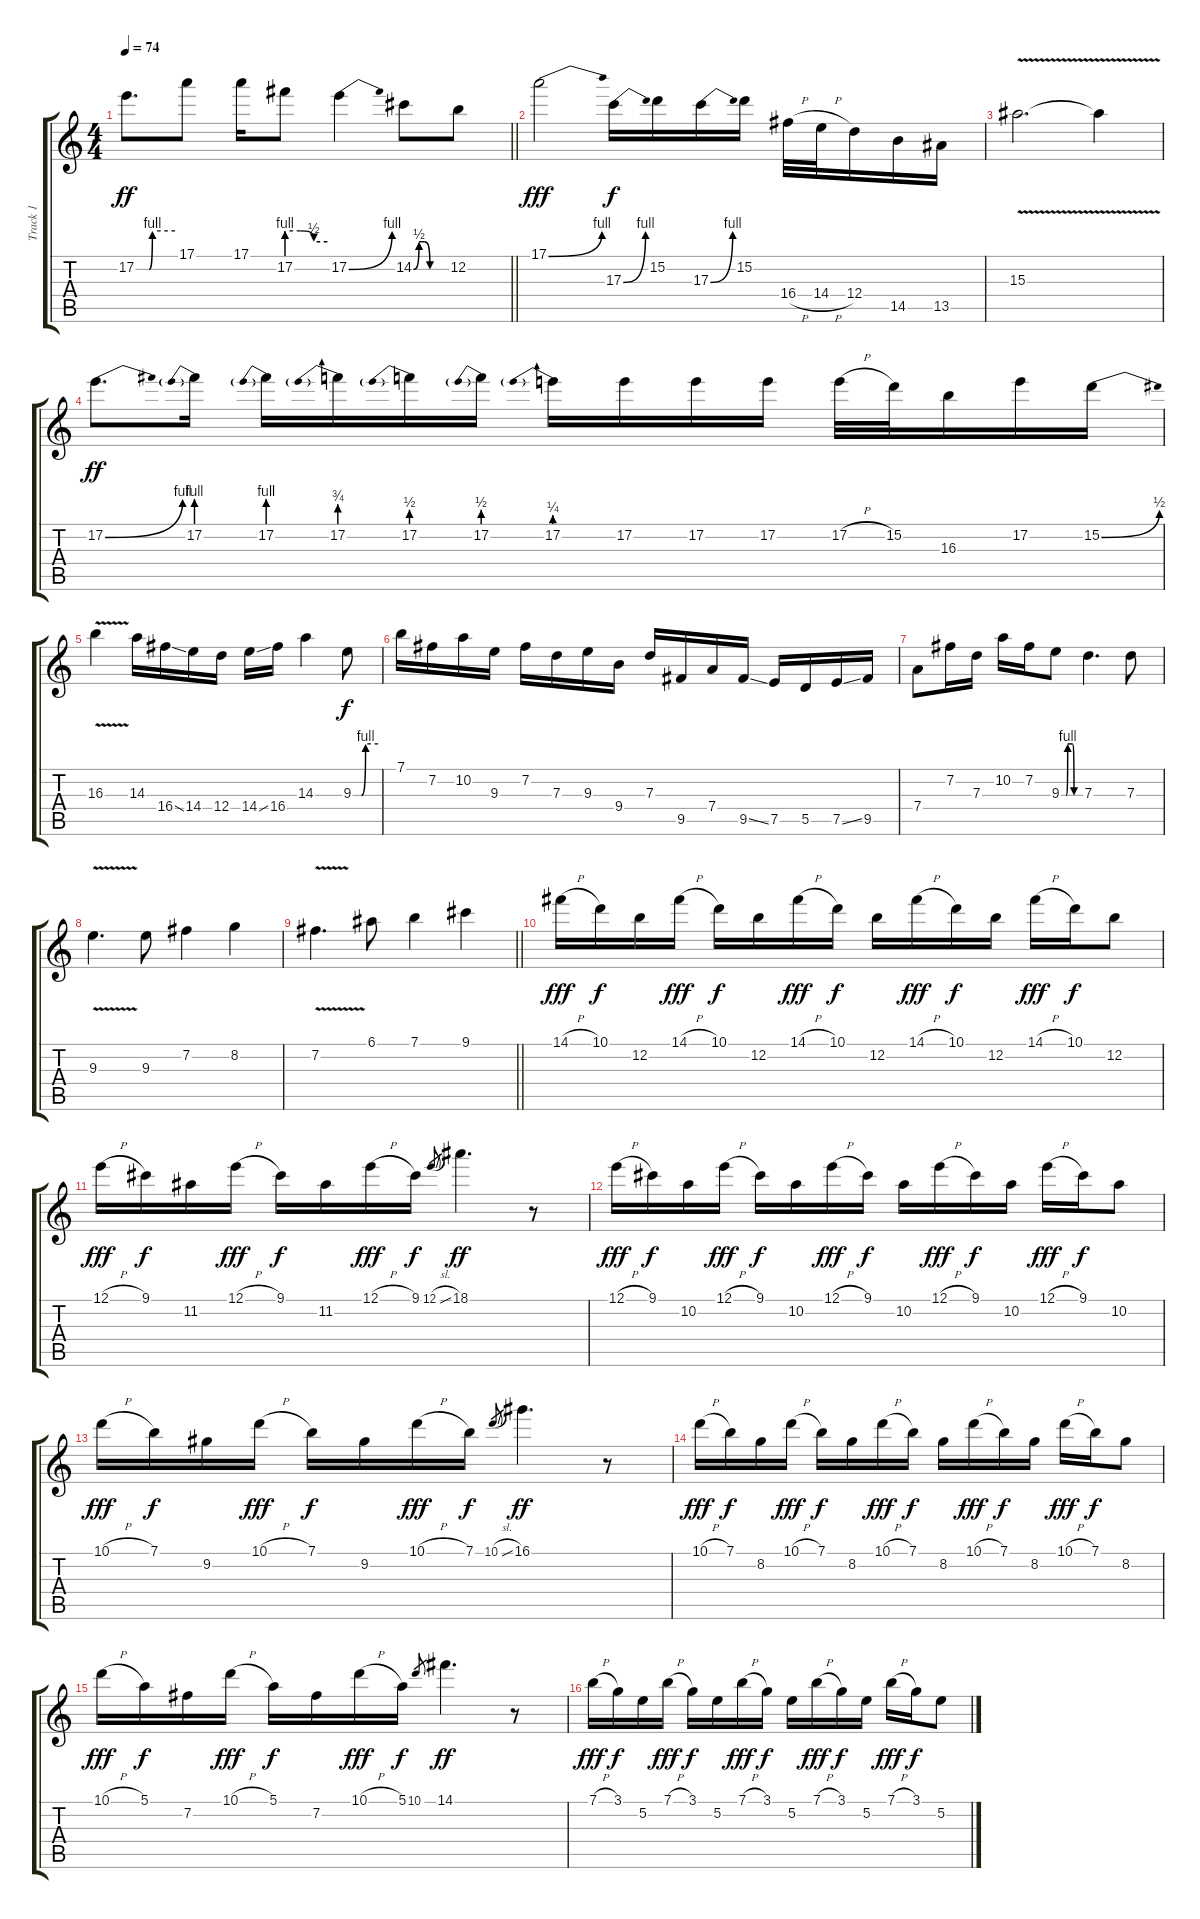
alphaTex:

\track ("Track 1" "Track 1") {instrument overdrivenguitar}
\staff {score tabs}
\tuning (E4 B3 G3 D3 A2 E2) {hide}
\ts (4 4)
\tempo 74
\clef g2
\barLineRight lightlight
\ks c
17.2{be (custom 0 0 20 0 25 4 60 4)}.8{d dy ff} 17.1.8 17.1.16 17.2{be (custom 0 4 20 4 40 2 60 2)}.8 17.2{be (bend 0 0 60 4)}.4 14.2{be (custom 0 0 10 2 20 2 30 0 60 0)}.8 12.2.8 |
17.1{be (bend 0 0 60 4)}.2{dy fff} 17.3{be (bend 0 0 60 4)}.16{dy f} 15.2.16 17.3{be (bend 0 0 60 4)}.16 15.2.16 16.4{h}.32 14.4{h}.32 12.4.16 14.5.16 13.5.16 |
15.3{v}.2{d} 15.3{t}.4 |
17.2{be (bend 0 0 60 4)}.8{d dy ff instrument distortionguitar} 17.2{be (prebend 0 4 60 4)}.16 17.2{be (prebend 0 4 60 4)}.16 17.2{be (prebend 0 3 60 3)}.16 17.2{be (prebend 0 2 60 2)}.16 17.2{be (prebend 0 2 60 2)}.16 17.2{be (prebend 0 1 60 1)}.16 17.2.16 17.2.16 17.2.16 17.2{h}.32 15.2.32 16.3.16 17.2.16 15.2{be (bend 0 0 60 2)}.16 |
16.3{v}.4 14.3.16 16.4{ss}.16 14.4.16 12.4.16 14.4{ss}.16 16.4.16 14.3.4 9.3{be (custom 0 0 20 0 30 4 60 4)}.8{dy f} |
7.1.16 7.2.16 10.2.16 9.3.16 7.2.16 7.3.16 9.3.16 9.4.16 7.3.16 9.5.16 7.4.16 9.5{ss}.16 7.5.16 5.5.16 7.5{ss}.16 9.5.16 |
7.4.8 7.2.16 7.3.16 10.2.16 7.2.16 9.3{be (custom 0 0 15 0 20 4 35 4 40 0 60 0)}.8 7.3.4{d} 7.3.8 |
9.3{v}.4{d} 9.3.8 7.2.4 8.2.4 |
\barLineRight lightlight
7.2{v}.4{d} 6.1.8 7.1.4 9.1.4 |
14.1{h}.16{dy fff} 10.1.16{dy f} 12.2.16 14.1{h}.16{dy fff} 10.1.16{dy f} 12.2.16 14.1{h}.16{dy fff} 10.1.16{dy f} 12.2.16 14.1{h}.16{dy fff} 10.1.16{dy f} 12.2.16 14.1{h}.16{dy fff} 10.1.16{dy f} 12.2.8 |
12.1{h}.16{dy fff} 9.1.16{dy f} 11.2.16 12.1{h}.16{dy fff} 9.1.16{dy f} 11.2.16 12.1{h}.16{dy fff} 9.1.16{dy f} 12.1{sl}.8{gr} 18.1.4{d dy ff} r.8 |
12.1{h}.16{dy fff} 9.1.16{dy f} 10.2.16 12.1{h}.16{dy fff} 9.1.16{dy f} 10.2.16 12.1{h}.16{dy fff} 9.1.16{dy f} 10.2.16 12.1{h}.16{dy fff} 9.1.16{dy f} 10.2.16 12.1{h}.16{dy fff} 9.1.16{dy f} 10.2.8 |
10.1{h}.16{dy fff} 7.1.16{dy f} 9.2.16 10.1{h}.16{dy fff} 7.1.16{dy f} 9.2.16 10.1{h}.16{dy fff} 7.1.16{dy f} 10.1{sl}.8{gr} 16.1.4{d dy ff} r.8 |
10.1{h}.16{dy fff} 7.1.16{dy f} 8.2.16 10.1{h}.16{dy fff} 7.1.16{dy f} 8.2.16 10.1{h}.16{dy fff} 7.1.16{dy f} 8.2.16 10.1{h}.16{dy fff} 7.1.16{dy f} 8.2.16 10.1{h}.16{dy fff} 7.1.16{dy f} 8.2.8 |
10.1{h}.16{dy fff} 5.1.16{dy f} 7.2.16 10.1{h}.16{dy fff} 5.1.16{dy f} 7.2.16 10.1{h}.16{dy fff} 5.1.16{dy f} 10.1.8{gr} 14.1.4{d dy ff} r.8 |
7.1{h}.16{dy fff} 3.1.16{dy f} 5.2.16 7.1{h}.16{dy fff} 3.1.16{dy f} 5.2.16 7.1{h}.16{dy fff} 3.1.16{dy f} 5.2.16 7.1{h}.16{dy fff} 3.1.16{dy f} 5.2.16 7.1{h}.16{dy fff} 3.1.16{dy f} 5.2.8
